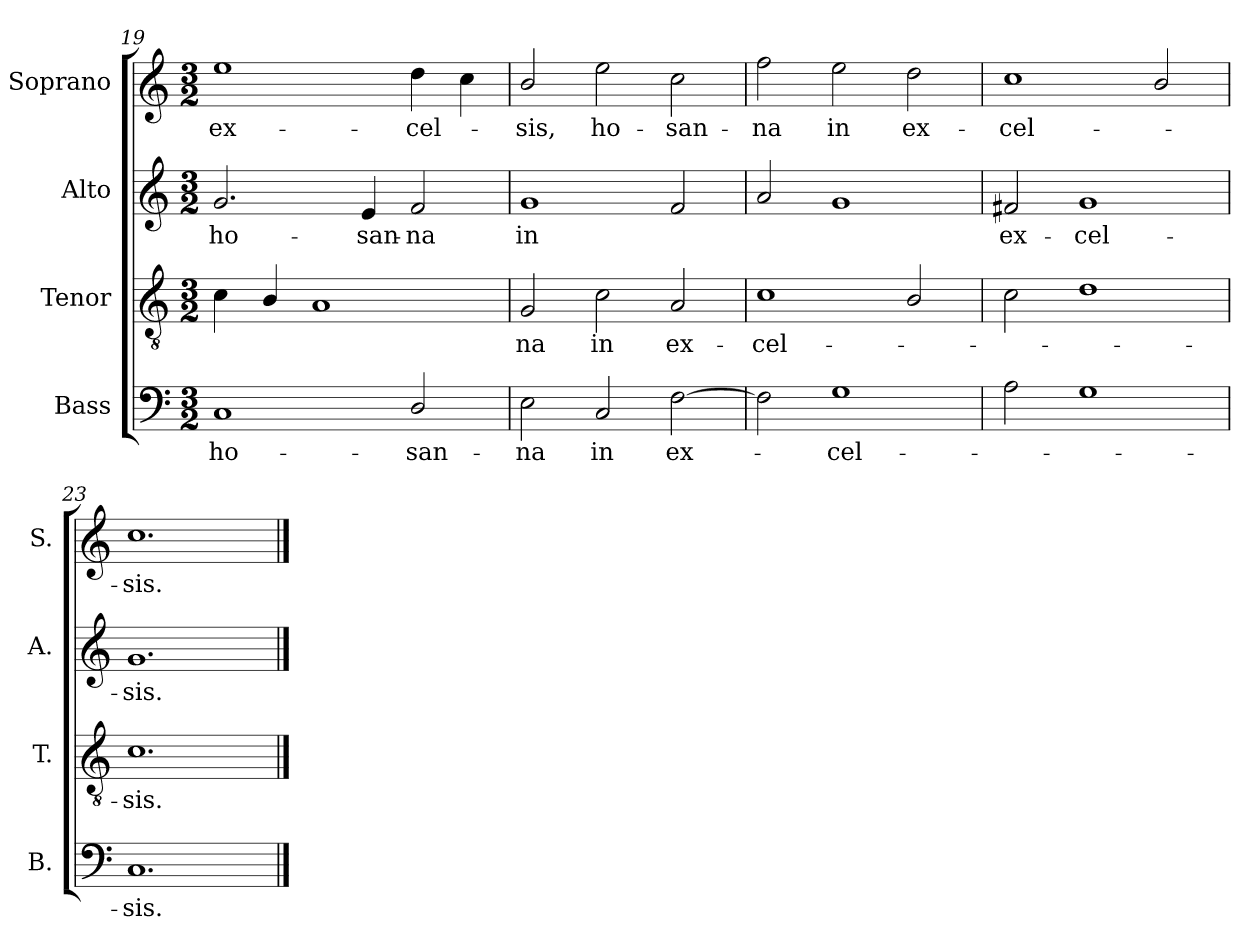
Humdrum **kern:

**kern	**text	**kern	**text	**kern	**text	**kern	**text
*part4	*part4	*part3	*part3	*part2	*part2	*part1	*part1
*staff4	*staff4	*staff3	*staff3	*staff2	*staff2	*staff1	*staff1
*I"Bass	*	*I"Tenor	*	*I"Alto	*	*I"Soprano	*
*I'B.	*	*I'T.	*	*I'A.	*	*I'S.	*
*clefF4	*	*clefGv2	*	*clefG2	*	*clefG2	*
*	*	*ITrd7c12	*	*	*	*	*
*k[]	*	*k[]	*	*k[]	*	*k[]	*
*C:	*	*C:	*	*C:	*	*C:	*
*M3/2	*	*M3/2	*	*M3/2	*	*M3/2	*
=19	=19	=19	=19	=19	=19	=19	=19
!	!LO:LY:b:color=#000000	!	!	!	!	!	!
!	!	!	!	!	!LO:LY:b:color=#000000	!	!
!	!	!	!	!	!	!	!LO:LY:b:color=#000000
1Ci	ho-	4Ci\	.	2.gi/	ho-	1eei	ex-
.	.	4BBi/	.	.	.	.	.
.	.	1AAi	.	.	.	.	.
!	!	!	!	!	!LO:LY:b:color=#000000	!	!
.	.	.	.	4ei/	-san-	.	.
!	!LO:LY:b:color=#000000	!	!	!	!	!	!
!	!	!	!	!	!LO:LY:b:color=#000000	!	!
!	!	!	!	!	!	!	!LO:LY:b:color=#000000
2Di/	-san-	.	.	2fi/	-na	4ddi\	-cel-
.	.	.	.	.	.	4cci\	.
!!LO:LB:g=z
=20	=20	=20	=20	=20	=20	=20	=20
!	!LO:LY:b:color=#000000	!	!	!	!	!	!
!	!	!	!LO:LY:b:color=#000000	!	!	!	!
!	!	!	!	!	!LO:LY:b:color=#000000	!	!
!	!	!	!	!	!	!	!LO:LY:b:color=#000000
2Ei\	-na	2GGi/	-na	1gi	in	2bi/	-sis,
!	!LO:LY:b:color=#000000	!	!	!	!	!	!
!	!	!	!LO:LY:b:color=#000000	!	!	!	!
!	!	!	!	!	!	!	!LO:LY:b:color=#000000
2Ci/	in	2Ci\	in	.	.	2eei\	ho-
!	!LO:LY:b:color=#000000	!	!	!	!	!	!
!	!	!	!LO:LY:b:color=#000000	!	!	!	!
!	!	!	!	!	!	!	!LO:LY:b:color=#000000
[2Fi\	ex-	2AAi/	ex-	2fi/	.	2cci\	-san-
=21	=21	=21	=21	=21	=21	=21	=21
!	!	!	!LO:LY:b:color=#000000	!	!	!	!
!	!	!	!	!	!	!	!LO:LY:b:color=#000000
2Fi\]	.	1Ci	-cel-	2ai/	.	2ffi\	-na
!	!LO:LY:b:color=#000000	!	!	!	!	!	!
!	!	!	!	!	!	!	!LO:LY:b:color=#000000
1Gi	-cel-	.	.	1gi	.	2eei\	in
!	!	!	!	!	!	!	!LO:LY:b:color=#000000
.	.	2BBi/	.	.	.	2ddi\	ex-
=22	=22	=22	=22	=22	=22	=22	=22
!	!	!	!	!	!LO:LY:b:color=#000000	!	!
!	!	!	!	!	!	!	!LO:LY:b:color=#000000
2Ai\	.	2Ci\	.	2f#Xi/	ex-	1cci	-cel-
!	!	!	!	!	!LO:LY:b:color=#000000	!	!
1Gi	.	1Di	.	1gi	-cel-	.	.
.	.	.	.	.	.	2bi/	.
=23	=23	=23	=23	=23	=23	=23	=23
!	!LO:LY:b:color=#000000	!	!	!	!	!	!
!	!	!	!LO:LY:b:color=#000000	!	!	!	!
!	!	!	!	!	!LO:LY:b:color=#000000	!	!
!	!	!	!	!	!	!	!LO:LY:b:color=#000000
1.Ci	-sis.	1.Ci	-sis.	1.gi	-sis.	1.cci	-sis.
==	==	==	==	==	==	==	==
*-	*-	*-	*-	*-	*-	*-	*-
